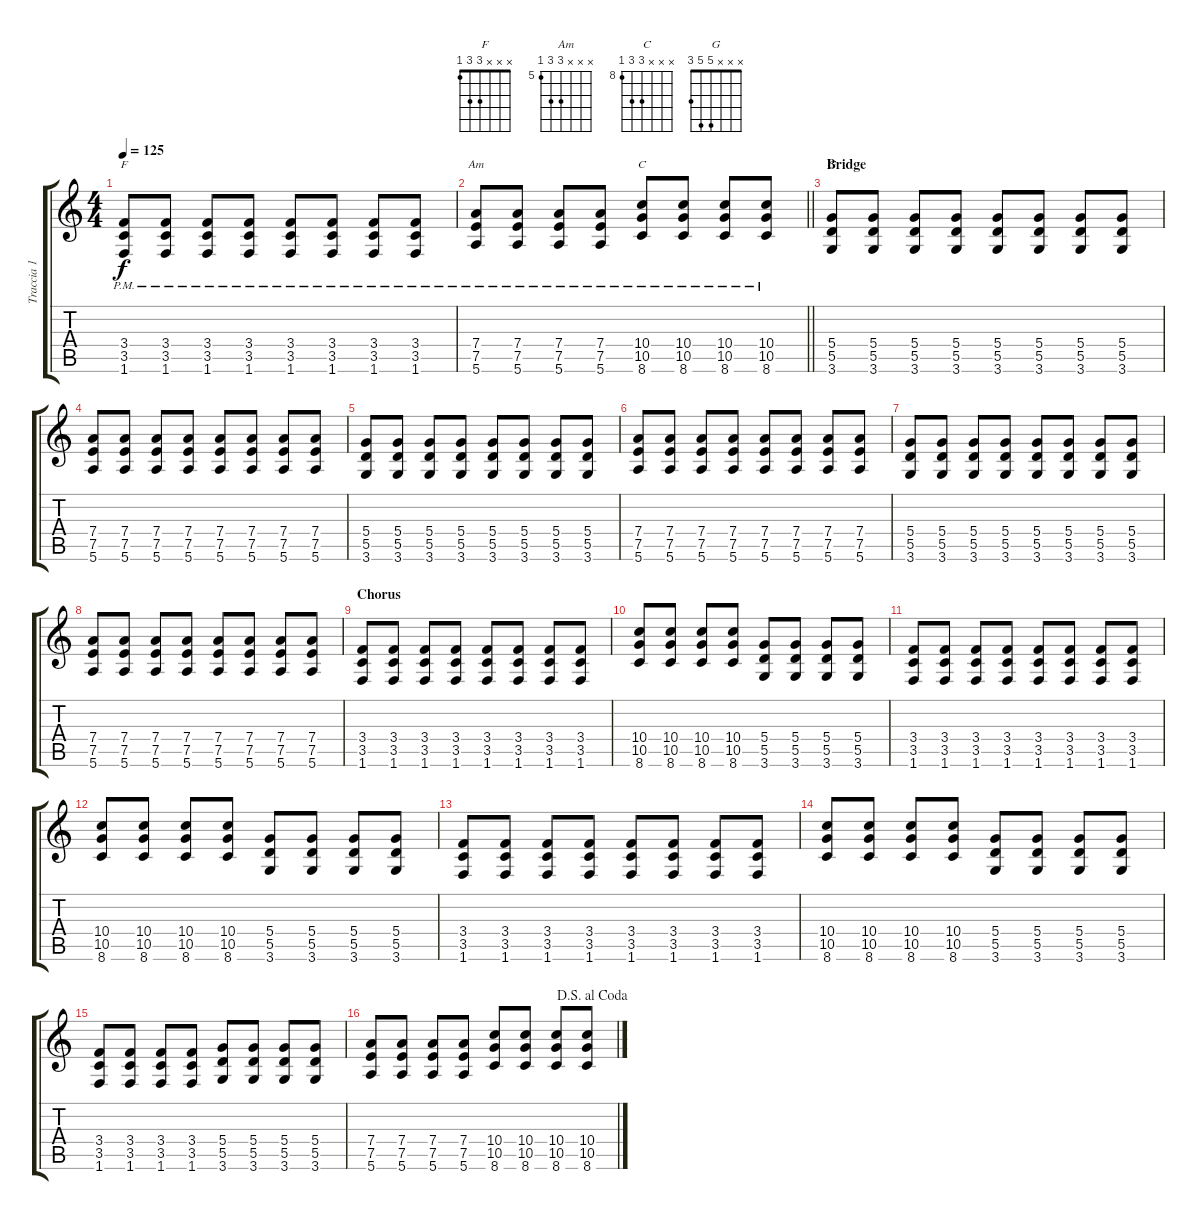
\track ("Traccia 1" "Traccia 1") {instrument overdrivenguitar}
\staff {score tabs}
\tuning (E4 B3 G3 D3 A2 E2) {hide}
\chord ("F" x x x 3 3 1)
\chord ("Am" x x x 7 7 5) {firstfret 5}
\chord ("C" x x x 10 10 8) {firstfret 8}
\chord ("G" x x x 5 5 3)
\ts (4 4)
\tempo 125
\clef g2
\ks c
(3.4 3.5{pm} 1.6{pm}).8{ch "F" dy f} (3.4{pm} 3.5{pm} 1.6{pm}).8 (3.4{pm} 3.5{pm} 1.6{pm}).8 (3.4{pm} 3.5{pm} 1.6{pm}).8 (3.4{pm} 3.5{pm} 1.6{pm}).8 (3.4{pm} 3.5{pm} 1.6{pm}).8 (3.4{pm} 3.5{pm} 1.6{pm}).8 (3.4{pm} 3.5{pm} 1.6{pm}).8 |
\barLineRight lightlight
(7.4{pm} 7.5{pm} 5.6{pm}).8{ch "Am"} (7.4{pm} 7.5{pm} 5.6{pm}).8 (7.4{pm} 7.5{pm} 5.6{pm}).8 (7.4{pm} 7.5{pm} 5.6{pm}).8 (10.4{pm} 10.5{pm} 8.6{pm}).8{ch "C"} (10.4{pm} 10.5{pm} 8.6{pm}).8 (10.4{pm} 10.5{pm} 8.6{pm}).8 (10.4{pm} 10.5{pm} 8.6{pm}).8 |
\section ("" "Bridge")
(5.4 5.5 3.6).8{ch "G"} (5.4 5.5 3.6).8 (5.4 5.5 3.6).8 (5.4 5.5 3.6).8 (5.4 5.5 3.6).8 (5.4 5.5 3.6).8 (5.4 5.5 3.6).8 (5.4 5.5 3.6).8 |
(7.4 7.5 5.6).8 (7.4 7.5 5.6).8 (7.4 7.5 5.6).8 (7.4 7.5 5.6).8 (7.4 7.5 5.6).8 (7.4 7.5 5.6).8 (7.4 7.5 5.6).8 (7.4 7.5 5.6).8 |
(5.4 5.5 3.6).8 (5.4 5.5 3.6).8 (5.4 5.5 3.6).8 (5.4 5.5 3.6).8 (5.4 5.5 3.6).8 (5.4 5.5 3.6).8 (5.4 5.5 3.6).8 (5.4 5.5 3.6).8 |
(7.4 7.5 5.6).8 (7.4 7.5 5.6).8 (7.4 7.5 5.6).8 (7.4 7.5 5.6).8 (7.4 7.5 5.6).8 (7.4 7.5 5.6).8 (7.4 7.5 5.6).8 (7.4 7.5 5.6).8 |
(5.4 5.5 3.6).8 (5.4 5.5 3.6).8 (5.4 5.5 3.6).8 (5.4 5.5 3.6).8 (5.4 5.5 3.6).8 (5.4 5.5 3.6).8 (5.4 5.5 3.6).8 (5.4 5.5 3.6).8 |
(7.4 7.5 5.6).8 (7.4 7.5 5.6).8 (7.4 7.5 5.6).8 (7.4 7.5 5.6).8 (7.4 7.5 5.6).8 (7.4 7.5 5.6).8 (7.4 7.5 5.6).8 (7.4 7.5 5.6).8 |
\section ("" "Chorus")
(3.4 3.5 1.6).8 (3.4 3.5 1.6).8 (3.4 3.5 1.6).8 (3.4 3.5 1.6).8 (3.4 3.5 1.6).8 (3.4 3.5 1.6).8 (3.4 3.5 1.6).8 (3.4 3.5 1.6).8 |
(10.4 10.5 8.6).8 (10.4 10.5 8.6).8 (10.4 10.5 8.6).8 (10.4 10.5 8.6).8 (5.4 5.5 3.6).8 (5.4 5.5 3.6).8 (5.4 5.5 3.6).8 (5.4 5.5 3.6).8 |
(3.4 3.5 1.6).8 (3.4 3.5 1.6).8 (3.4 3.5 1.6).8 (3.4 3.5 1.6).8 (3.4 3.5 1.6).8 (3.4 3.5 1.6).8 (3.4 3.5 1.6).8 (3.4 3.5 1.6).8 |
(10.4 10.5 8.6).8 (10.4 10.5 8.6).8 (10.4 10.5 8.6).8 (10.4 10.5 8.6).8 (5.4 5.5 3.6).8 (5.4 5.5 3.6).8 (5.4 5.5 3.6).8 (5.4 5.5 3.6).8 |
(3.4 3.5 1.6).8 (3.4 3.5 1.6).8 (3.4 3.5 1.6).8 (3.4 3.5 1.6).8 (3.4 3.5 1.6).8 (3.4 3.5 1.6).8 (3.4 3.5 1.6).8 (3.4 3.5 1.6).8 |
(10.4 10.5 8.6).8 (10.4 10.5 8.6).8 (10.4 10.5 8.6).8 (10.4 10.5 8.6).8 (5.4 5.5 3.6).8 (5.4 5.5 3.6).8 (5.4 5.5 3.6).8 (5.4 5.5 3.6).8 |
(3.4 3.5 1.6).8 (3.4 3.5 1.6).8 (3.4 3.5 1.6).8 (3.4 3.5 1.6).8 (5.4 5.5 3.6).8 (5.4 5.5 3.6).8 (5.4 5.5 3.6).8 (5.4 5.5 3.6).8 |
\jump dalsegnoalcoda
(7.4 7.5 5.6).8 (7.4 7.5 5.6).8 (7.4 7.5 5.6).8 (7.4 7.5 5.6).8 (10.4 10.5 8.6).8 (10.4 10.5 8.6).8 (10.4 10.5 8.6).8 (10.4 10.5 8.6).8
